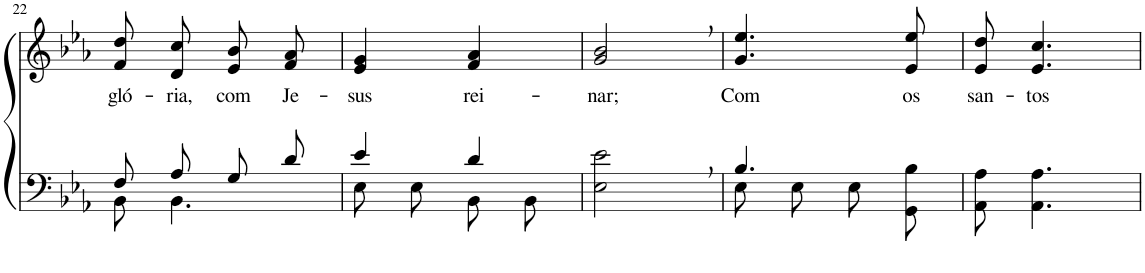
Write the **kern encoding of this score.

**kern	**kern	**text
*part2	*part1	*part1
*staff2	*staff1	*staff1
*I"Parte III e IV	*I"Parte I e II	*
!!LO:PB:g=z
*clefF4	*clefG2	*
*k[b-e-a-]	*k[b-e-a-]	*
*M2/4	*M2/4	*
=22	=22	=22
*^	*	*
!	!	!	!LO:LY:b
8F/L	8BB-\	8f/ 8dd/L	gló-
!	!	!	!LO:LY:b
8A-/J	4.BB-\	8d/ 8cc/J	-ria,
!	!	!	!LO:LY:b
8G/L	.	8e-/ 8b-/L	com
!	!	!	!LO:LY:b
8d/J	.	8f/ 8a-/J	Je-
=23	=23	=23	=23
!	!	!	!LO:LY:b
4e-/	8E-\L	4e-/ 4g/	-sus
.	8E-\J	.	.
!	!	!	!LO:LY:b
4d/	8BB-\L	4f/ 4a-/	rei-
.	8BB-\J	.	.
=24	=24	=24	=24
!	!	!	!LO:LY:b
*v	*v	*	*
2E-\, 2e-\,	2g/, 2b-/,	-nar;
=25	=25	=25
*^	*	*
!	!	!	!LO:LY:b
4.B-/	8E-\L	4.g/ 4.ee-/	Com
.	8E-\J	.	.
.	8E-\L	.	.
!	!	!	!LO:LY:b
8ryy	8GG\ 8B-\J	8e-/ 8ee-/	os
=26	=26	=26	=26
!	!	!	!LO:LY:b
*v	*v	*	*
8AA-\ 8A-\	8e-/ 8dd/	san-
!	!	!LO:LY:b
4.AA-\ 4.A-\	4.e-/ 4.cc/	-tos
=	=	=
*-	*-	*-
